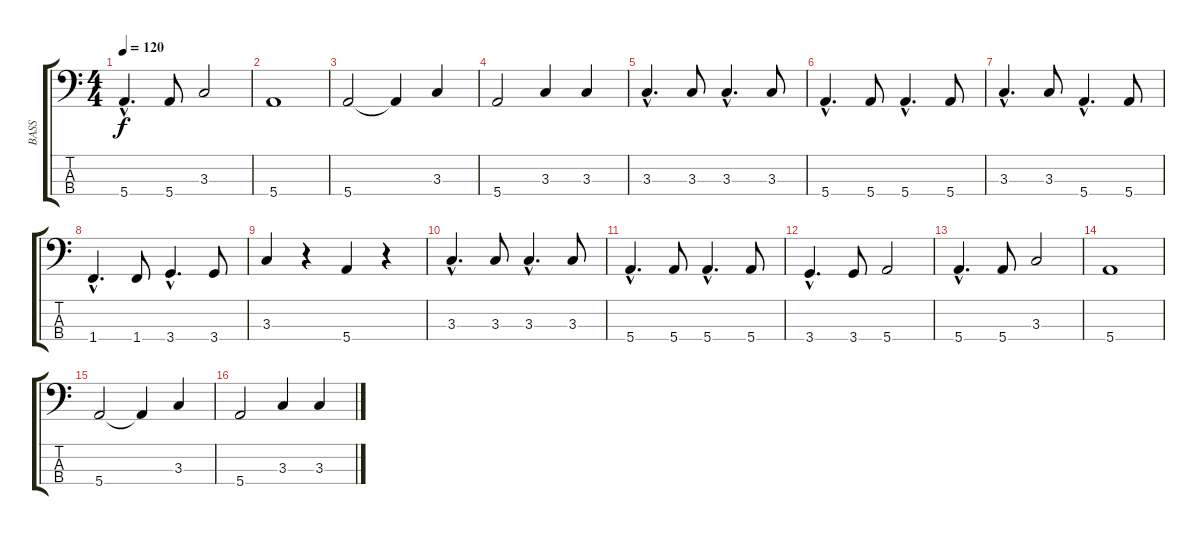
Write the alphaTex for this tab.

\track ("BASS" "BASS") {instrument slapbass2}
\staff {score tabs}
\tuning (G2 D2 A1 E1) {hide}
\ts (4 4)
\tempo 120
\clef f4
\ks c
5.4{hac}.4{d dy f} 5.4.8 3.3.2 |
5.4.1 |
5.4.2 5.4{t}.4 3.3.4 |
5.4.2 3.3.4 3.3.4 |
3.3{hac}.4{d} 3.3.8 3.3{hac}.4{d} 3.3.8 |
5.4{hac}.4{d} 5.4.8 5.4{hac}.4{d} 5.4.8 |
3.3{hac}.4{d} 3.3.8 5.4{hac}.4{d} 5.4.8 |
1.4{hac}.4{d} 1.4.8 3.4{hac}.4{d} 3.4.8 |
3.3.4 r.4 5.4.4 r.4 |
3.3{hac}.4{d} 3.3.8 3.3{hac}.4{d} 3.3.8 |
5.4{hac}.4{d} 5.4.8 5.4{hac}.4{d} 5.4.8 |
3.4{hac}.4{d} 3.4.8 5.4.2 |
5.4{hac}.4{d} 5.4.8 3.3.2 |
5.4.1 |
5.4.2 5.4{t}.4 3.3.4 |
5.4.2 3.3.4 3.3.4
